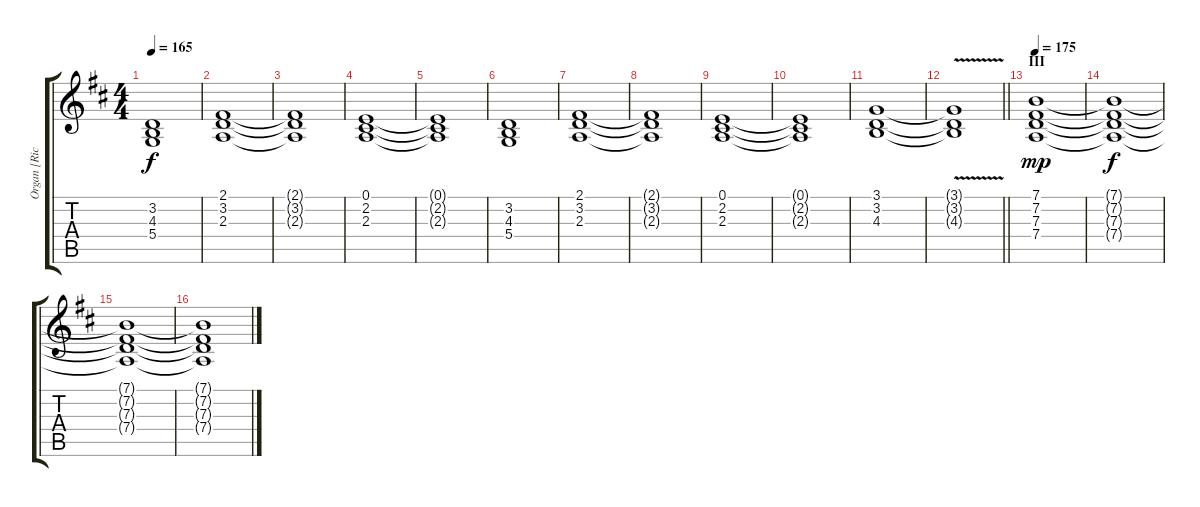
\track ("Organ [Richard Wright]" "Organ [Ric") {instrument drawbarorgan}
\staff {score tabs}
\tuning (E4 B3 G3 D3 A2 E2) {hide}
\ts (4 4)
\tempo 165
\clef g2
\ks d
(3.2 4.3 5.4).1{dy f} |
(2.1 3.2 2.3).1 |
(2.1{t} 3.2{t} 2.3{t}).1 |
(0.1 2.2 2.3).1 |
(0.1{t} 2.2{t} 2.3{t}).1 |
(3.2 4.3 5.4).1 |
(2.1 3.2 2.3).1 |
(2.1{t} 3.2{t} 2.3{t}).1 |
(0.1 2.2 2.3).1 |
(0.1{t} 2.2{t} 2.3{t}).1 |
(3.1 3.2 4.3).1 |
\barLineRight lightlight
(3.1{v t} 3.2{v t} 4.3{v t}).1{volume 15} |
\section ("" "III")
\tempo 175
(7.1 7.2 7.3 7.4).1{dy mp volume 12} |
(7.1{t} 7.2{t} 7.3{t} 7.4{t}).1{dy f} |
(7.1{t} 7.2{t} 7.3{t} 7.4{t}).1 |
(7.1{t} 7.2{t} 7.3{t} 7.4{t}).1
